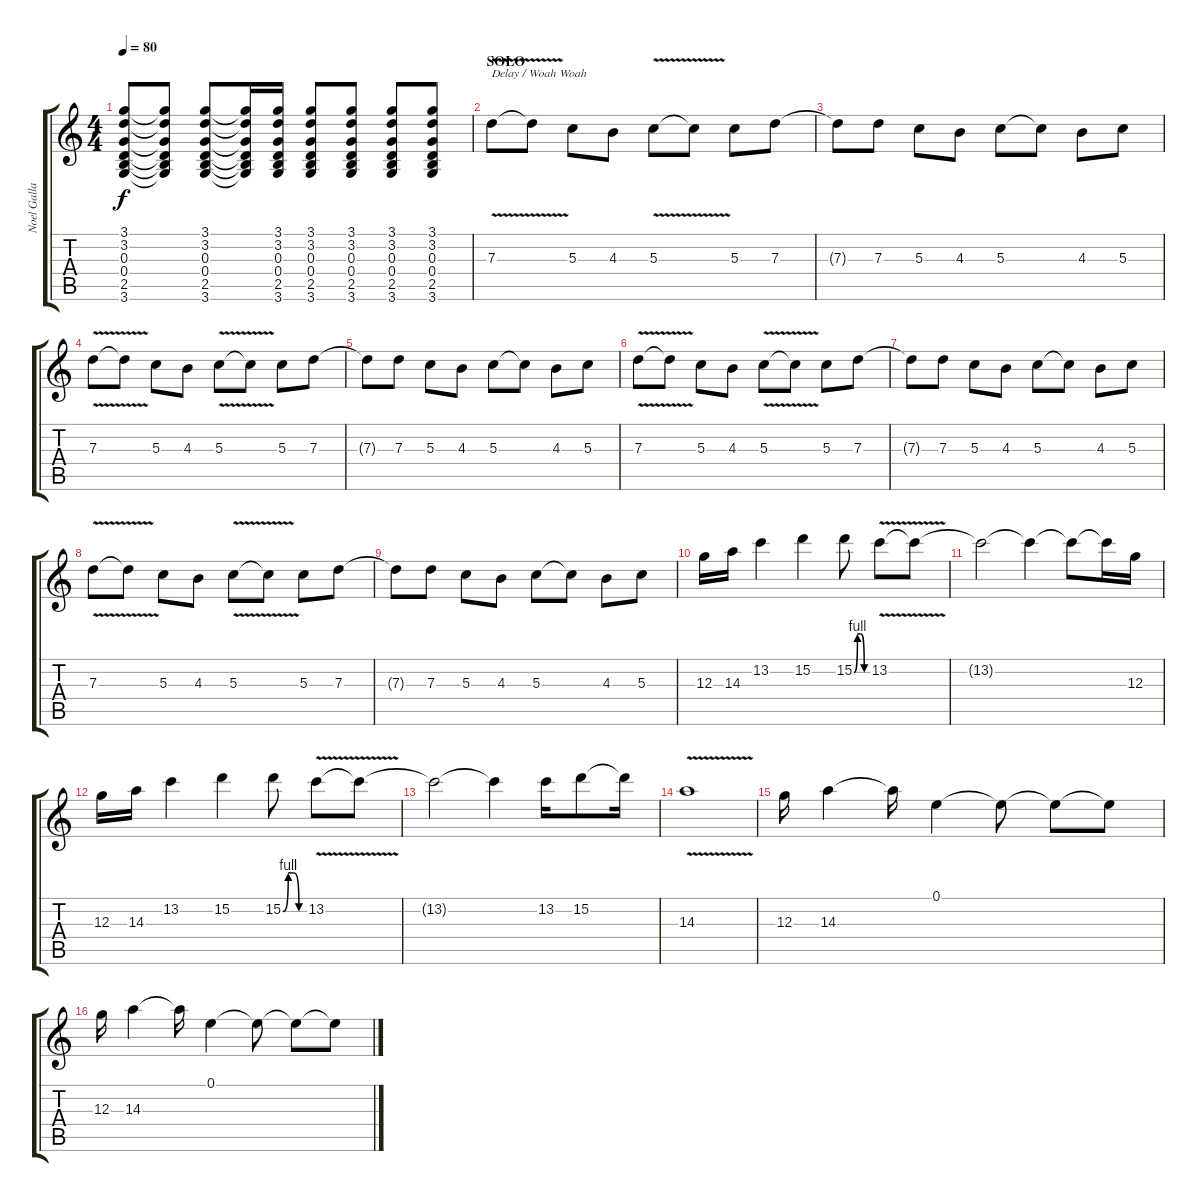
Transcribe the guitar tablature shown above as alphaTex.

\track ("Noel Gallagher" "Noel Galla") {instrument distortionguitar}
\staff {score tabs}
\tuning (E4 B3 G3 D3 A2 E2) {hide}
\ts (4 4)
\tempo 80
\clef g2
\ks c
(3.1 3.2 0.3 0.4 2.5 3.6).8{dy f} (3.1{t} 3.2{t} 0.3{t} 0.4{t} 2.5{t} 3.6{t}).8 (3.1 3.2 0.3 0.4 2.5 3.6).8 (3.1{t} 3.2{t} 0.3{t} 0.4{t} 2.5{t} 3.6{t}).16 (3.1 3.2 0.3 0.4 2.5 3.6).16 (3.1 3.2 0.3 0.4 2.5 3.6).8 (3.1 3.2 0.3 0.4 2.5 3.6).8 (3.1 3.2 0.3 0.4 2.5 3.6).8 (3.1 3.2 0.3 0.4 2.5 3.6).8 |
\section ("" "SOLO")
7.3{v}.8{txt "Delay / Woah Woah"} 7.3{t}.8 5.3.8 4.3.8 5.3{v}.8 5.3{t}.8 5.3.8 7.3.8 |
7.3{t}.8 7.3.8 5.3.8 4.3.8 5.3.8 5.3{t}.8 4.3.8 5.3.8 |
7.3{v}.8 7.3{t}.8 5.3.8 4.3.8 5.3{v}.8 5.3{t}.8 5.3.8 7.3.8 |
7.3{t}.8 7.3.8 5.3.8 4.3.8 5.3.8 5.3{t}.8 4.3.8 5.3.8 |
7.3{v}.8 7.3{t}.8 5.3.8 4.3.8 5.3{v}.8 5.3{t}.8 5.3.8 7.3.8 |
7.3{t}.8 7.3.8 5.3.8 4.3.8 5.3.8 5.3{t}.8 4.3.8 5.3.8 |
7.3{v}.8 7.3{t}.8 5.3.8 4.3.8 5.3{v}.8 5.3{t}.8 5.3.8 7.3.8 |
7.3{t}.8 7.3.8 5.3.8 4.3.8 5.3.8 5.3{t}.8 4.3.8 5.3.8 |
12.3.16 14.3.16 13.2.4 15.2.4 15.2{be (custom 0 0 15 4 30 4 45 0 60 0)}.8 13.2{v}.8 13.2{t}.8 |
13.2{t}.2 13.2{t}.4 13.2{t}.8 13.2{t}.16 12.3.16 |
12.3.16 14.3.16 13.2.4 15.2.4 15.2{be (custom 0 0 15 4 30 4 45 0 60 0)}.8 13.2{v}.8 13.2{t}.8 |
13.2{t}.2 13.2{t}.4 13.2.16 15.2.8 15.2{t}.16 |
14.3{v}.1 |
12.3.16 14.3.4 14.3{t}.16 0.1.4 0.1{t}.8 0.1{t}.8 0.1{t}.8 |
12.3.16 14.3.4 14.3{t}.16 0.1.4 0.1{t}.8 0.1{t}.8 0.1{t}.8
